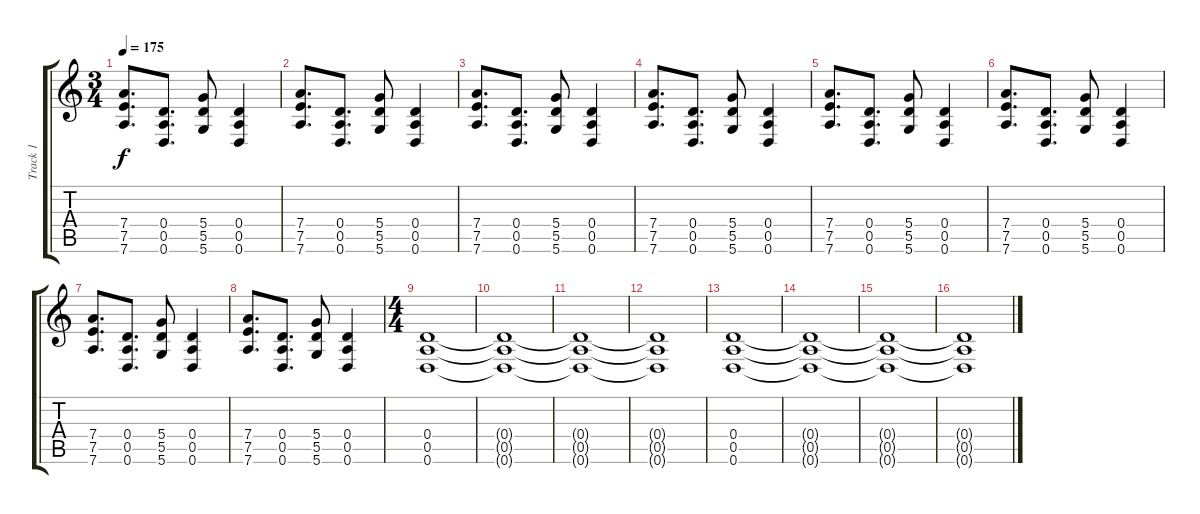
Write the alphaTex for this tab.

\track ("Track 1" "Track 1") {instrument distortionguitar}
\staff {score tabs}
\tuning (E4 B3 G3 D3 A2 D2) {hide}
\ts (3 4)
\tempo 175
\clef g2
\ks c
(7.4 7.5 7.6).8{d dy f} (0.4 0.5 0.6).8{d} (5.4 5.5 5.6).8 (0.4 0.5 0.6).4 |
(7.4 7.5 7.6).8{d} (0.4 0.5 0.6).8{d} (5.4 5.5 5.6).8 (0.4 0.5 0.6).4 |
(7.4 7.5 7.6).8{d} (0.4 0.5 0.6).8{d} (5.4 5.5 5.6).8 (0.4 0.5 0.6).4 |
(7.4 7.5 7.6).8{d} (0.4 0.5 0.6).8{d} (5.4 5.5 5.6).8 (0.4 0.5 0.6).4 |
(7.4 7.5 7.6).8{d} (0.4 0.5 0.6).8{d} (5.4 5.5 5.6).8 (0.4 0.5 0.6).4 |
(7.4 7.5 7.6).8{d} (0.4 0.5 0.6).8{d} (5.4 5.5 5.6).8 (0.4 0.5 0.6).4 |
(7.4 7.5 7.6).8{d} (0.4 0.5 0.6).8{d} (5.4 5.5 5.6).8 (0.4 0.5 0.6).4 |
(7.4 7.5 7.6).8{d} (0.4 0.5 0.6).8{d} (5.4 5.5 5.6).8 (0.4 0.5 0.6).4 |
\ts (4 4)
(0.4 0.5 0.6).1 |
(0.4{t} 0.5{t} 0.6{t}).1 |
(0.4{t} 0.5{t} 0.6{t}).1 |
(0.4{t} 0.5{t} 0.6{t}).1 |
(0.4 0.5 0.6).1 |
(0.4{t} 0.5{t} 0.6{t}).1 |
(0.4{t} 0.5{t} 0.6{t}).1 |
(0.4{t} 0.5{t} 0.6{t}).1
